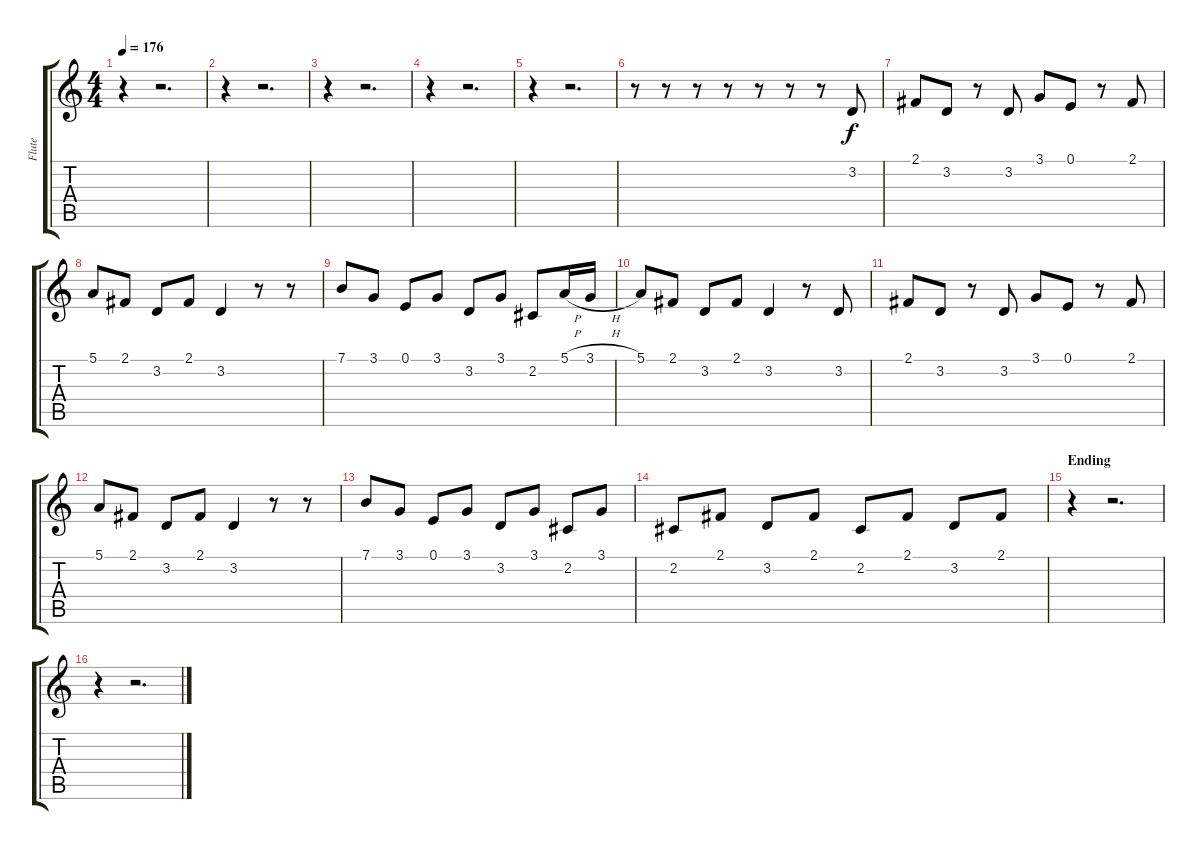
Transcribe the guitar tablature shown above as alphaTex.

\track ("Flute" "Flute") {instrument flute}
\staff {score tabs}
\tuning (E4 B3 G3 D3 A2 E2) {hide}
\ts (4 4)
\tempo 176
\clef g2
\ks c
r.4{dy f} r.2{d} |
r.4 r.2{d} |
r.4 r.2{d} |
r.4 r.2{d} |
r.4 r.2{d} |
r.8 r.8 r.8 r.8 r.8 r.8 r.8 3.2.8 |
2.1.8 3.2.8 r.8 3.2.8 3.1.8 0.1.8 r.8 2.1.8 |
5.1.8 2.1.8 3.2.8 2.1.8 3.2.4 r.8 r.8 |
7.1.8 3.1.8 0.1.8 3.1.8 3.2.8 3.1.8 2.2.8 5.1{h}.16 3.1{h}.16 |
5.1.8 2.1.8 3.2.8 2.1.8 3.2.4 r.8 3.2.8 |
2.1.8 3.2.8 r.8 3.2.8 3.1.8 0.1.8 r.8 2.1.8 |
5.1.8 2.1.8 3.2.8 2.1.8 3.2.4 r.8 r.8 |
7.1.8 3.1.8 0.1.8 3.1.8 3.2.8 3.1.8 2.2.8 3.1.8 |
2.2.8 2.1.8 3.2.8 2.1.8 2.2.8 2.1.8 3.2.8 2.1.8 |
\section ("" "Ending")
r.4 r.2{d} |
r.4 r.2{d}
